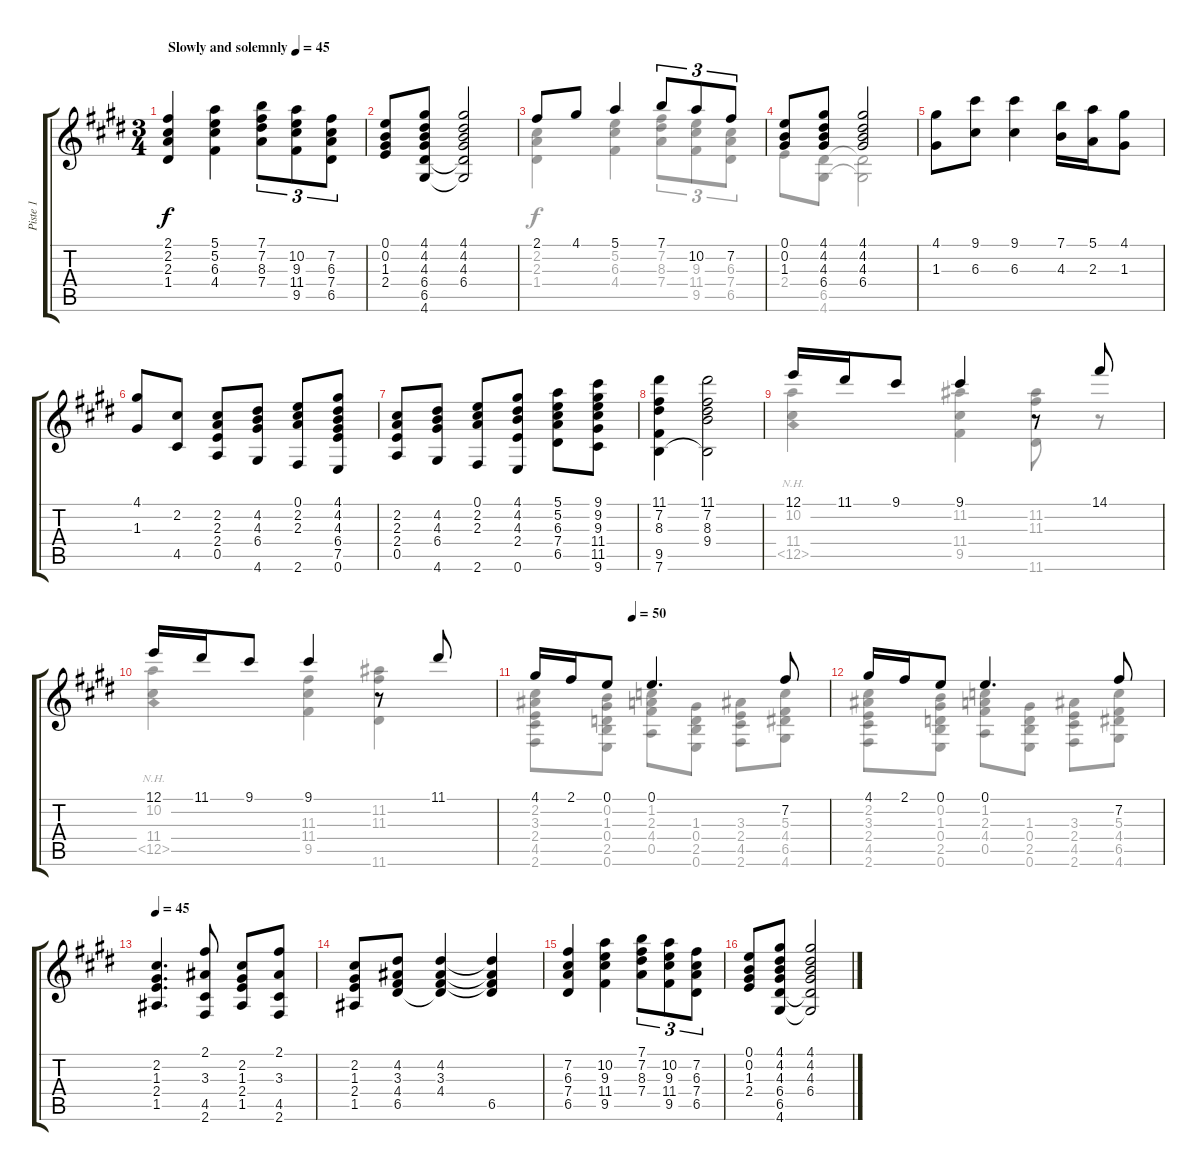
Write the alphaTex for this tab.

\track ("Piste 1" "Piste 1") {instrument acousticguitarnylon}
\staff {score tabs}
\tuning (E4 B3 G3 D3 A2 E2) {hide}
\voice
\ts (3 4)
\tempo (45 "Slowly and solemnly")
\clef g2
\ks e
(2.1 2.2 2.3 1.4).4{dy f volume 9 instrument acousticguitarnylon} (5.1 5.2 6.3 4.4).4 (7.1 7.2 8.3 7.4).8{tu (3 2)} (10.2 9.3 11.4 9.5).8{tu (3 2)} (7.2 6.3 7.4 6.5).8{tu (3 2)} |
(0.1 0.2 1.3 2.4).8 (4.1 4.2 4.3 6.4 6.5 4.6).8 (4.1 4.2 4.3 6.4 6.5{t} 4.6{t}).2 |
2.1.8 4.1.8 5.1.4 7.1.8{tu (3 2)} 10.2.8{tu (3 2)} 7.2.8{tu (3 2)} |
(0.1 0.2 1.3).8 (4.1 4.2 4.3 6.4).8 (4.1 4.2 4.3 6.4).2 |
(4.1 1.3).8 (9.1 6.3).8 (9.1 6.3).4 (7.1 4.3).16 (5.1 2.3).16 (4.1 1.3).8 |
(4.1 1.3).8 (2.2 4.5).8 (2.2 2.3 2.4 0.5).8{volume 13} (4.2 4.3 6.4 4.6).8 (0.1 2.2 2.3 2.6).8 (4.1 4.2 4.3 6.4 7.5 0.6).8 |
(2.2 2.3 2.4 0.5).8 (4.2 4.3 6.4 4.6).8 (0.1 2.2 2.3 2.6).8 (4.1 4.2 4.3 2.4 0.6).8 (5.1 5.2 6.3 7.4 6.5).8 (9.1 9.2 9.3 11.4 11.5 9.6).8 |
(11.1 7.2 8.3 9.5 7.6).4 (11.1 7.2 8.3 9.4 7.6{t}).2 |
12.1.16{volume 9} 11.1.16 9.1.8 9.1.4 r.8 14.1.8 |
12.1.16 11.1.16 9.1.8 9.1.4 r.8 11.1.8 |
\tempo (50 0.3333333333333333)
4.1.16 2.1.16 0.1.8 0.1.4{d} 7.2.8 |
4.1.16 2.1.16 0.1.8 0.1.4{d} 7.2.8 |
\tempo 45
(2.2 1.3 2.4 1.5).4{d} (2.1 3.3 4.5 2.6).8 (2.2 1.3 2.4 1.5).8 (2.1 3.3 4.5 2.6).8 |
(2.2 1.3 2.4 1.5).8 (4.2 3.3 4.4 6.5).8 (4.2 3.3 4.4 6.5{t}).4 (4.2{t} 3.3{t} 4.4{t} 6.5).4 |
(7.2 6.3 7.4 6.5).4 (10.2 9.3 11.4 9.5).4 (7.1 7.2 8.3 7.4).8{tu (3 2)} (10.2 9.3 11.4 9.5).8{tu (3 2)} (7.2 6.3 7.4 6.5).8{tu (3 2)} |
(0.1 0.2 1.3 2.4).8 (4.1 4.2 4.3 6.4 6.5 4.6).8 (4.1 4.2 4.3 6.4 6.5{t} 4.6{t}).2
\voice
\clef g2
\ottava regular
\simile none
\ks e
|
|
(2.2 2.3 1.4).4 (5.2 6.3 4.4).4 (7.2 8.3 7.4).8{tu (3 2)} (9.3 11.4 9.5).8{tu (3 2)} (6.3 7.4 6.5).8{tu (3 2)} |
2.4.8 (6.5 4.6).8 (6.5{t} 4.6{t}).2 |
|
|
|
|
(10.2 11.4 12.5{nh}).4 (11.2 11.4 9.5).4 (11.2 11.3 11.6).8 r.8 |
(10.2 11.4 12.5{nh}).4 (11.3 11.4 9.5).4 (11.2 11.3 11.6).4 |
(2.2 3.3 2.4 4.5 2.6).8 (0.2 1.3 0.4 2.5 0.6).8 (1.2 2.3 4.4 0.5).8 (1.3 0.4 2.5 0.6).8 (3.3 2.4 4.5 2.6).8 (5.3 4.4 6.5 4.6).8 |
(2.2 3.3 2.4 4.5 2.6).8 (0.2 1.3 0.4 2.5 0.6).8 (1.2 2.3 4.4 0.5).8 (1.3 0.4 2.5 0.6).8 (3.3 2.4 4.5 2.6).8 (5.3 4.4 6.5 4.6).8 |
|
|
|
